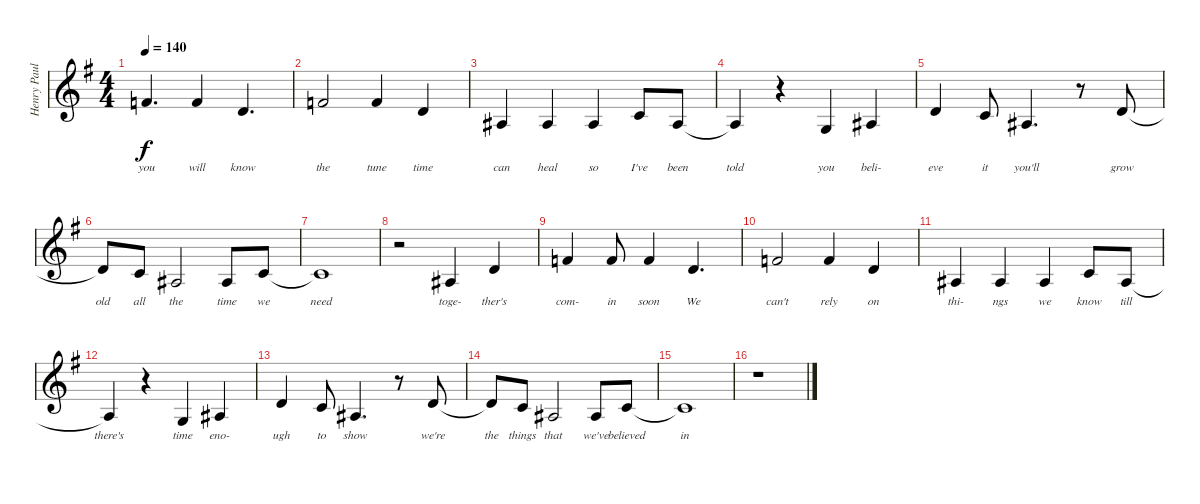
\track ("Henry Paul Vocals" "Henry Paul") {instrument englishhorn}
\staff {score}
\tuning (E4 B3 G3 D3 A2 E2) {hide}
\ts (4 4)
\tempo 140
\clef g2
\ks g
6.2.4{d lyrics (0 "you") lyrics (1 "") lyrics (2 "") lyrics (3 "") lyrics (4 "") dy f} 6.2.4{lyrics (0 "will") lyrics (1 "") lyrics (2 "") lyrics (3 "") lyrics (4 "")} 3.2.4{d lyrics (0 "know") lyrics (1 "") lyrics (2 "") lyrics (3 "") lyrics (4 "")} |
6.2.2{lyrics (0 "the") lyrics (1 "") lyrics (2 "") lyrics (3 "") lyrics (4 "")} 6.2.4{lyrics (0 "tune") lyrics (1 "") lyrics (2 "") lyrics (3 "") lyrics (4 "")} 3.2.4{lyrics (0 "time") lyrics (1 "") lyrics (2 "") lyrics (3 "") lyrics (4 "")} |
3.3.4{lyrics (0 "can") lyrics (1 "") lyrics (2 "") lyrics (3 "") lyrics (4 "")} 3.3.4{lyrics (0 "heal") lyrics (1 "") lyrics (2 "") lyrics (3 "") lyrics (4 "")} 3.3.4{lyrics (0 "so") lyrics (1 "") lyrics (2 "") lyrics (3 "") lyrics (4 "")} 5.3.8{lyrics (0 "I've") lyrics (1 "") lyrics (2 "") lyrics (3 "") lyrics (4 "")} 3.3.8{lyrics (0 "been") lyrics (1 "") lyrics (2 "") lyrics (3 "") lyrics (4 "")} |
3.3{t}.4{lyrics (0 "told") lyrics (1 "") lyrics (2 "") lyrics (3 "") lyrics (4 "")} r.4 5.4.4{lyrics (0 "you") lyrics (1 "") lyrics (2 "") lyrics (3 "") lyrics (4 "")} 3.3.4{lyrics (0 "beli-") lyrics (1 "") lyrics (2 "") lyrics (3 "") lyrics (4 "")} |
3.2.4{lyrics (0 "eve") lyrics (1 "") lyrics (2 "") lyrics (3 "") lyrics (4 "")} 5.3.8{lyrics (0 "it") lyrics (1 "") lyrics (2 "") lyrics (3 "") lyrics (4 "")} 3.3.4{d lyrics (0 "you'll") lyrics (1 "") lyrics (2 "") lyrics (3 "") lyrics (4 "")} r.8 3.2.8{lyrics (0 "grow") lyrics (1 "") lyrics (2 "") lyrics (3 "") lyrics (4 "")} |
3.2{t}.8{lyrics (0 "old") lyrics (1 "") lyrics (2 "") lyrics (3 "") lyrics (4 "")} 5.3.8{lyrics (0 "all") lyrics (1 "") lyrics (2 "") lyrics (3 "") lyrics (4 "")} 3.3.2{lyrics (0 "the") lyrics (1 "") lyrics (2 "") lyrics (3 "") lyrics (4 "")} 3.3.8{lyrics (0 "time") lyrics (1 "") lyrics (2 "") lyrics (3 "") lyrics (4 "")} 5.3.8{lyrics (0 "we") lyrics (1 "") lyrics (2 "") lyrics (3 "") lyrics (4 "")} |
5.3{t}.1{lyrics (0 "need") lyrics (1 "") lyrics (2 "") lyrics (3 "") lyrics (4 "")} |
r.2 3.3.4{lyrics (0 "toge-") lyrics (1 "") lyrics (2 "") lyrics (3 "") lyrics (4 "")} 3.2.4{lyrics (0 "ther's") lyrics (1 "") lyrics (2 "") lyrics (3 "") lyrics (4 "")} |
6.2.4{lyrics (0 "com-") lyrics (1 "") lyrics (2 "") lyrics (3 "") lyrics (4 "")} 6.2.8{lyrics (0 "in") lyrics (1 "") lyrics (2 "") lyrics (3 "") lyrics (4 "")} 6.2.4{lyrics (0 "soon") lyrics (1 "") lyrics (2 "") lyrics (3 "") lyrics (4 "")} 3.2.4{d lyrics (0 "We") lyrics (1 "") lyrics (2 "") lyrics (3 "") lyrics (4 "")} |
6.2.2{lyrics (0 "can't") lyrics (1 "") lyrics (2 "") lyrics (3 "") lyrics (4 "")} 6.2.4{lyrics (0 "rely") lyrics (1 "") lyrics (2 "") lyrics (3 "") lyrics (4 "")} 3.2.4{lyrics (0 "on") lyrics (1 "") lyrics (2 "") lyrics (3 "") lyrics (4 "")} |
3.3.4{lyrics (0 "thi-") lyrics (1 "") lyrics (2 "") lyrics (3 "") lyrics (4 "")} 3.3.4{lyrics (0 "ngs") lyrics (1 "") lyrics (2 "") lyrics (3 "") lyrics (4 "")} 3.3.4{lyrics (0 "we") lyrics (1 "") lyrics (2 "") lyrics (3 "") lyrics (4 "")} 5.3.8{lyrics (0 "know") lyrics (1 "") lyrics (2 "") lyrics (3 "") lyrics (4 "")} 3.3.8{lyrics (0 "till") lyrics (1 "") lyrics (2 "") lyrics (3 "") lyrics (4 "")} |
3.3{t}.4{lyrics (0 "there's") lyrics (1 "") lyrics (2 "") lyrics (3 "") lyrics (4 "")} r.4 5.4.4{lyrics (0 "time") lyrics (1 "") lyrics (2 "") lyrics (3 "") lyrics (4 "")} 3.3.4{lyrics (0 "eno-") lyrics (1 "") lyrics (2 "") lyrics (3 "") lyrics (4 "")} |
3.2.4{lyrics (0 "ugh") lyrics (1 "") lyrics (2 "") lyrics (3 "") lyrics (4 "")} 5.3.8{lyrics (0 "to") lyrics (1 "") lyrics (2 "") lyrics (3 "") lyrics (4 "")} 3.3.4{d lyrics (0 "show") lyrics (1 "") lyrics (2 "") lyrics (3 "") lyrics (4 "")} r.8 3.2.8{lyrics (0 "we're") lyrics (1 "") lyrics (2 "") lyrics (3 "") lyrics (4 "")} |
3.2{t}.8{lyrics (0 "the") lyrics (1 "") lyrics (2 "") lyrics (3 "") lyrics (4 "")} 5.3.8{lyrics (0 "things") lyrics (1 "") lyrics (2 "") lyrics (3 "") lyrics (4 "")} 3.3.2{lyrics (0 "that") lyrics (1 "") lyrics (2 "") lyrics (3 "") lyrics (4 "")} 3.3.8{lyrics (0 "we've") lyrics (1 "") lyrics (2 "") lyrics (3 "") lyrics (4 "")} 5.3.8{lyrics (0 "believed") lyrics (1 "") lyrics (2 "") lyrics (3 "") lyrics (4 "")} |
5.3{t}.1{lyrics (0 "in") lyrics (1 "") lyrics (2 "") lyrics (3 "") lyrics (4 "")} |
r.1
